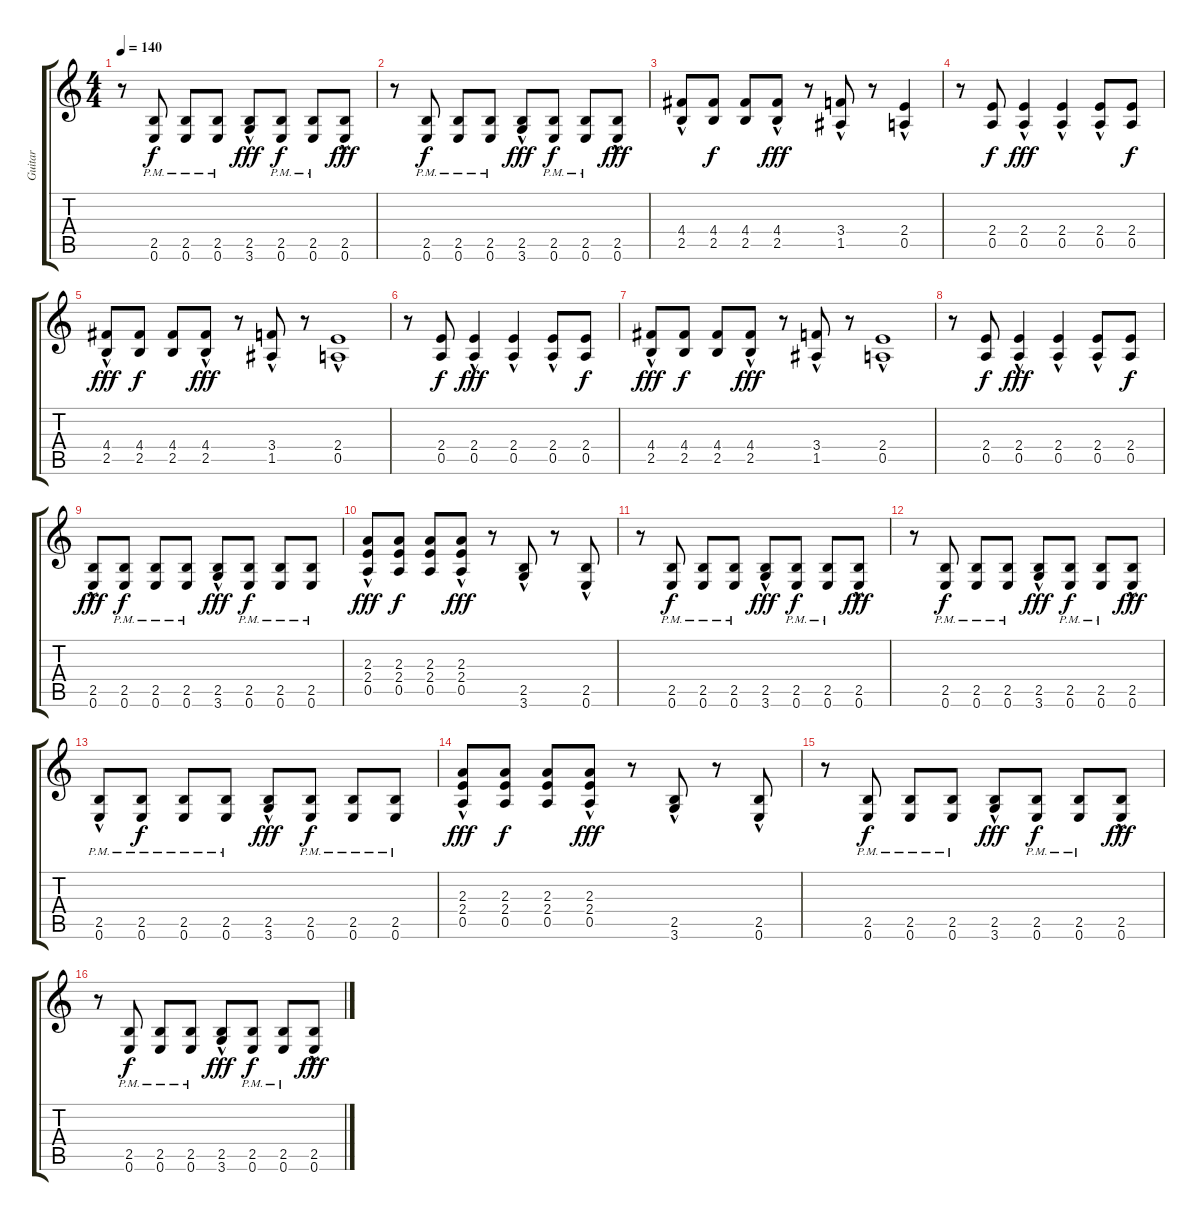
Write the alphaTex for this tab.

\track ("Guitar" "Guitar") {instrument acousticguitarsteel}
\staff {score tabs}
\tuning (E4 B3 G3 D3 A2 E2) {hide}
\ts (4 4)
\tempo 140
\clef g2
\ks c
r.8{dy fff} (2.5{pm} 0.6{pm}).8{dy f} (2.5{pm} 0.6{pm}).8 (2.5{pm} 0.6{pm}).8 (2.5{hac} 3.6{hac}).8{dy fff} (2.5{pm} 0.6{pm}).8{dy f} (2.5{pm} 0.6{pm}).8 (2.5{hac} 0.6{hac}).8{dy fff} |
r.8 (2.5{pm} 0.6{pm}).8{dy f} (2.5{pm} 0.6{pm}).8 (2.5{pm} 0.6{pm}).8 (2.5{hac} 3.6{hac}).8{dy fff} (2.5{pm} 0.6{pm}).8{dy f} (2.5{pm} 0.6{pm}).8 (2.5{hac} 0.6{hac}).8{dy fff} |
(4.4{hac} 2.5{hac}).8 (4.4 2.5).8{dy f} (4.4 2.5).8 (4.4{hac} 2.5{hac}).8{dy fff} r.8 (3.4{hac} 1.5{hac}).8 r.8 (2.4{hac} 0.5{hac}).4 |
r.8 (2.4 0.5).8{dy f} (2.4{hac} 0.5{hac}).4{dy fff} (2.4{hac} 0.5{hac}).4 (2.4{hac} 0.5{hac}).8 (2.4 0.5).8{dy f} |
(4.4{hac} 2.5{hac}).8{dy fff} (4.4 2.5).8{dy f} (4.4 2.5).8 (4.4{hac} 2.5{hac}).8{dy fff} r.8 (3.4{hac} 1.5{hac}).8 r.8 (2.4{hac} 0.5{hac}).1 |
r.8 (2.4 0.5).8{dy f} (2.4{hac} 0.5{hac}).4{dy fff} (2.4{hac} 0.5{hac}).4 (2.4{hac} 0.5{hac}).8 (2.4 0.5).8{dy f} |
(4.4{hac} 2.5{hac}).8{dy fff} (4.4 2.5).8{dy f} (4.4 2.5).8 (4.4{hac} 2.5{hac}).8{dy fff} r.8 (3.4{hac} 1.5{hac}).8 r.8 (2.4{hac} 0.5).1 |
r.8 (2.4 0.5).8{dy f} (2.4{hac} 0.5{hac}).4{dy fff} (2.4{hac} 0.5{hac}).4 (2.4{hac} 0.5{hac}).8 (2.4 0.5).8{dy f} |
(2.5{hac} 0.6{hac}).8{dy fff} (2.5{pm} 0.6{pm}).8{dy f} (2.5{pm} 0.6{pm}).8 (2.5{pm} 0.6{pm}).8 (2.5{hac} 3.6{hac}).8{dy fff} (2.5{pm} 0.6{pm}).8{dy f} (2.5{pm} 0.6{pm}).8 (2.5{pm} 0.6{pm}).8 |
(2.3{hac} 2.4{hac} 0.5{hac}).8{dy fff} (2.3 2.4 0.5).8{dy f} (2.3 2.4 0.5).8 (2.3{hac} 2.4{hac} 0.5{hac}).8{dy fff} r.8 (2.5{hac} 3.6{hac}).8 r.8 (2.5{hac} 0.6{hac}).8 |
r.8 (2.5{pm} 0.6{pm}).8{dy f} (2.5{pm} 0.6{pm}).8 (2.5{pm} 0.6{pm}).8 (2.5{hac} 3.6{hac}).8{dy fff} (2.5{pm} 0.6{pm}).8{dy f} (2.5{pm} 0.6{pm}).8 (2.5{hac} 0.6{hac}).8{dy fff} |
r.8 (2.5{pm} 0.6{pm}).8{dy f} (2.5{pm} 0.6{pm}).8 (2.5{pm} 0.6{pm}).8 (2.5{hac} 3.6{hac}).8{dy fff} (2.5{pm} 0.6{pm}).8{dy f} (2.5{pm} 0.6{pm}).8 (2.5{hac} 0.6{hac}).8{dy fff} |
(2.5{hac pm} 0.6{hac pm}).8 (2.5{pm} 0.6{pm}).8{dy f} (2.5{pm} 0.6{pm}).8 (2.5{pm} 0.6{pm}).8 (2.5{hac} 3.6{hac}).8{dy fff} (2.5{pm} 0.6{pm}).8{dy f} (2.5{pm} 0.6{pm}).8 (2.5{pm} 0.6{pm}).8 |
(2.3{hac} 2.4{hac} 0.5{hac}).8{dy fff} (2.3 2.4 0.5).8{dy f} (2.3 2.4 0.5).8 (2.3{hac} 2.4{hac} 0.5{hac}).8{dy fff} r.8 (2.5{hac} 3.6{hac}).8 r.8 (2.5{hac} 0.6{hac}).8 |
r.8 (2.5{pm} 0.6{pm}).8{dy f} (2.5{pm} 0.6{pm}).8 (2.5{pm} 0.6{pm}).8 (2.5{hac} 3.6{hac}).8{dy fff} (2.5{pm} 0.6{pm}).8{dy f} (2.5{pm} 0.6{pm}).8 (2.5{hac} 0.6{hac}).8{dy fff} |
r.8 (2.5{pm} 0.6{pm}).8{dy f} (2.5{pm} 0.6{pm}).8 (2.5{pm} 0.6{pm}).8 (2.5{hac} 3.6{hac}).8{dy fff} (2.5{pm} 0.6{pm}).8{dy f} (2.5{pm} 0.6{pm}).8 (2.5{hac} 0.6{hac}).8{dy fff}
